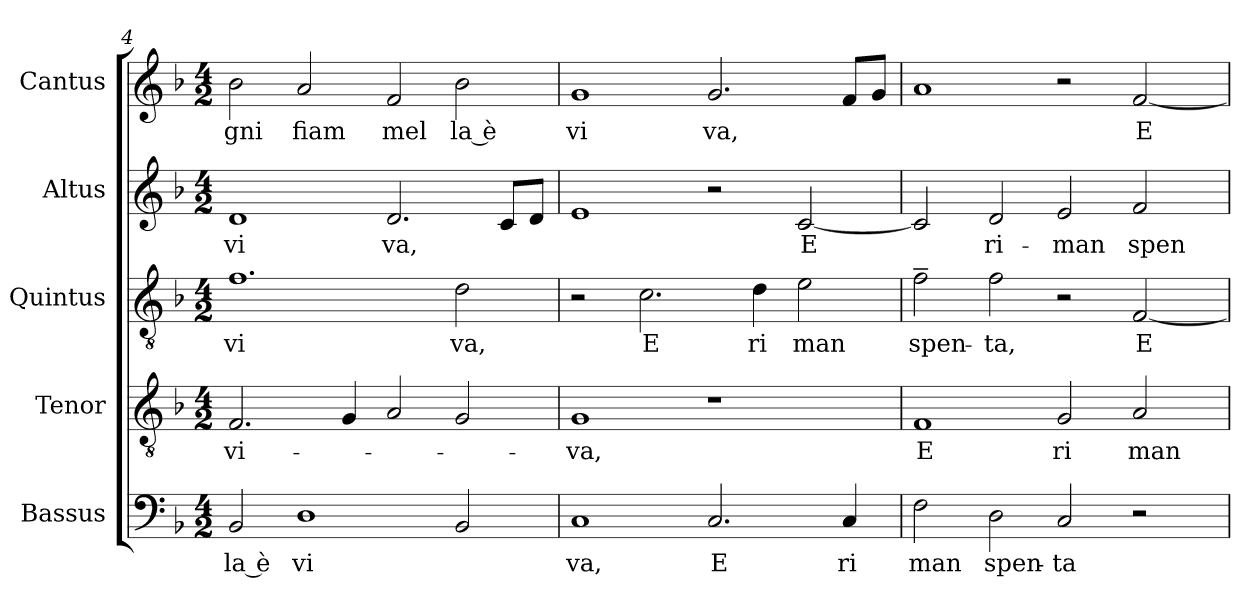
**kern	**text	**kern	**text	**kern	**text	**kern	**text	**kern	**text
*part5	*part5	*part4	*part4	*part3	*part3	*part2	*part2	*part1	*part1
*staff5	*staff5	*staff4	*staff4	*staff3	*staff3	*staff2	*staff2	*staff1	*staff1
*I"Bassus	*	*I"Tenor	*	*I"Quintus	*	*I"Altus	*	*I"Cantus	*
*clefF4	*	*clefGv2	*	*clefGv2	*	*clefG2	*	*clefG2	*
*k[b-]	*	*k[b-]	*	*k[b-]	*	*k[b-]	*	*k[b-]	*
*F:	*	*F:	*	*F:	*	*F:	*	*F:	*
*M4/2	*	*M4/2	*	*M4/2	*	*M4/2	*	*M4/2	*
=4	=4	=4	=4	=4	=4	=4	=4	=4	=4
!	!LO:LY:b:rj	!	!LO:LY:b:cj	!	!LO:LY:b:cj	!	!LO:LY:b:cj	!	!LO:LY:b:cj
2BB-/	la è	2.F/	vi-	1.f	vi	1d	vi	2b-\	gni
!	!LO:LY:b:cj	!	!	!	!	!	!	!	!LO:LY:b:cj
1D	vi	.	.	.	.	.	.	2a/	fiam
.	.	4G/	.	.	.	.	.	.	.
!	!	!	!	!	!	!	!LO:LY:b	!	!LO:LY:b:cj
.	.	2A/	.	.	.	2.d/	va,	2f/	mel
!	!	!	!	!	!LO:LY:b:cj	!	!	!	!LO:LY:b:rj
2BB-/	.	2G/	.	2d\	va,	.	.	2b-\	la è
.	.	.	.	.	.	8c/L	.	.	.
.	.	.	.	.	.	8d/J	.	.	.
=5	=5	=5	=5	=5	=5	=5	=5	=5	=5
!	!LO:LY:b:cj	!	!LO:LY:b:cj	!	!	!	!	!	!LO:LY:b:cj
1C	va,	1G	-va,	2r	.	1e	.	1g>	vi
!	!	!	!	!	!LO:LY:b:cj	!	!	!	!
.	.	.	.	2.c\	E	.	.	.	.
!	!LO:LY:b:cj	!	!	!	!	!	!	!	!LO:LY:b
2.C/	E	1r	.	.	.	2r	.	2.g/	va,
!	!	!	!	!	!LO:LY:b:cj	!	!	!	!
.	.	.	.	4d\	ri	.	.	.	.
!	!	!	!	!	!LO:LY:b:cj	!	!LO:LY:b:cj	!	!
.	.	.	.	2e\	man	[>2c/	E	.	.
!	!LO:LY:b:cj	!	!	!	!	!	!	!	!
4C/	ri	.	.	.	.	.	.	8f/L	.
.	.	.	.	.	.	.	.	8g/J	.
!!LO:LB:g=z
=6	=6	=6	=6	=6	=6	=6	=6	=6	=6
!	!LO:LY:b:cj	!	!LO:LY:b:cj	!	!LO:LY:b:cj	!	!	!	!
*	*	*	*	*	*	*^	*	*	*
2F\	man	1F	E	2f~>\	spen-	2c/]	64ryy	.	1a	.
.	.	.	.	.	.	.	1ryy	.	.	.
!	!LO:LY:b:cj	!	!	!	!LO:LY:b:cj	!	!	!LO:LY:b:cj	!	!
2D\	spen-	.	.	2f\	-ta,	2d/	.	ri-	.	.
!	!LO:LY:b:cj	!	!LO:LY:b:cj	!	!	!	!	!LO:LY:b:cj	!	!
2C/	-ta	2G/	ri	2r	.	2e/	.	-man	2r	.
.	.	.	.	.	.	.	2ryy	.	.	.
!	!	!	!LO:LY:b:cj	!	!LO:LY:b:cj	!	!	!LO:LY:b:cj	!	!LO:LY:b:cj
2r	.	2A/	man	[<2F/	E	2f/	.	spen-	[<2f/	E
.	.	.	.	.	.	.	4ryy	.	.	.
.	.	.	.	.	.	.	8...ryy	.	.	.
*	*	*	*	*	*	*v	*v	*	*	*
=	=	=	=	=	=	=	=	=	=
*-	*-	*-	*-	*-	*-	*-	*-	*-	*-
